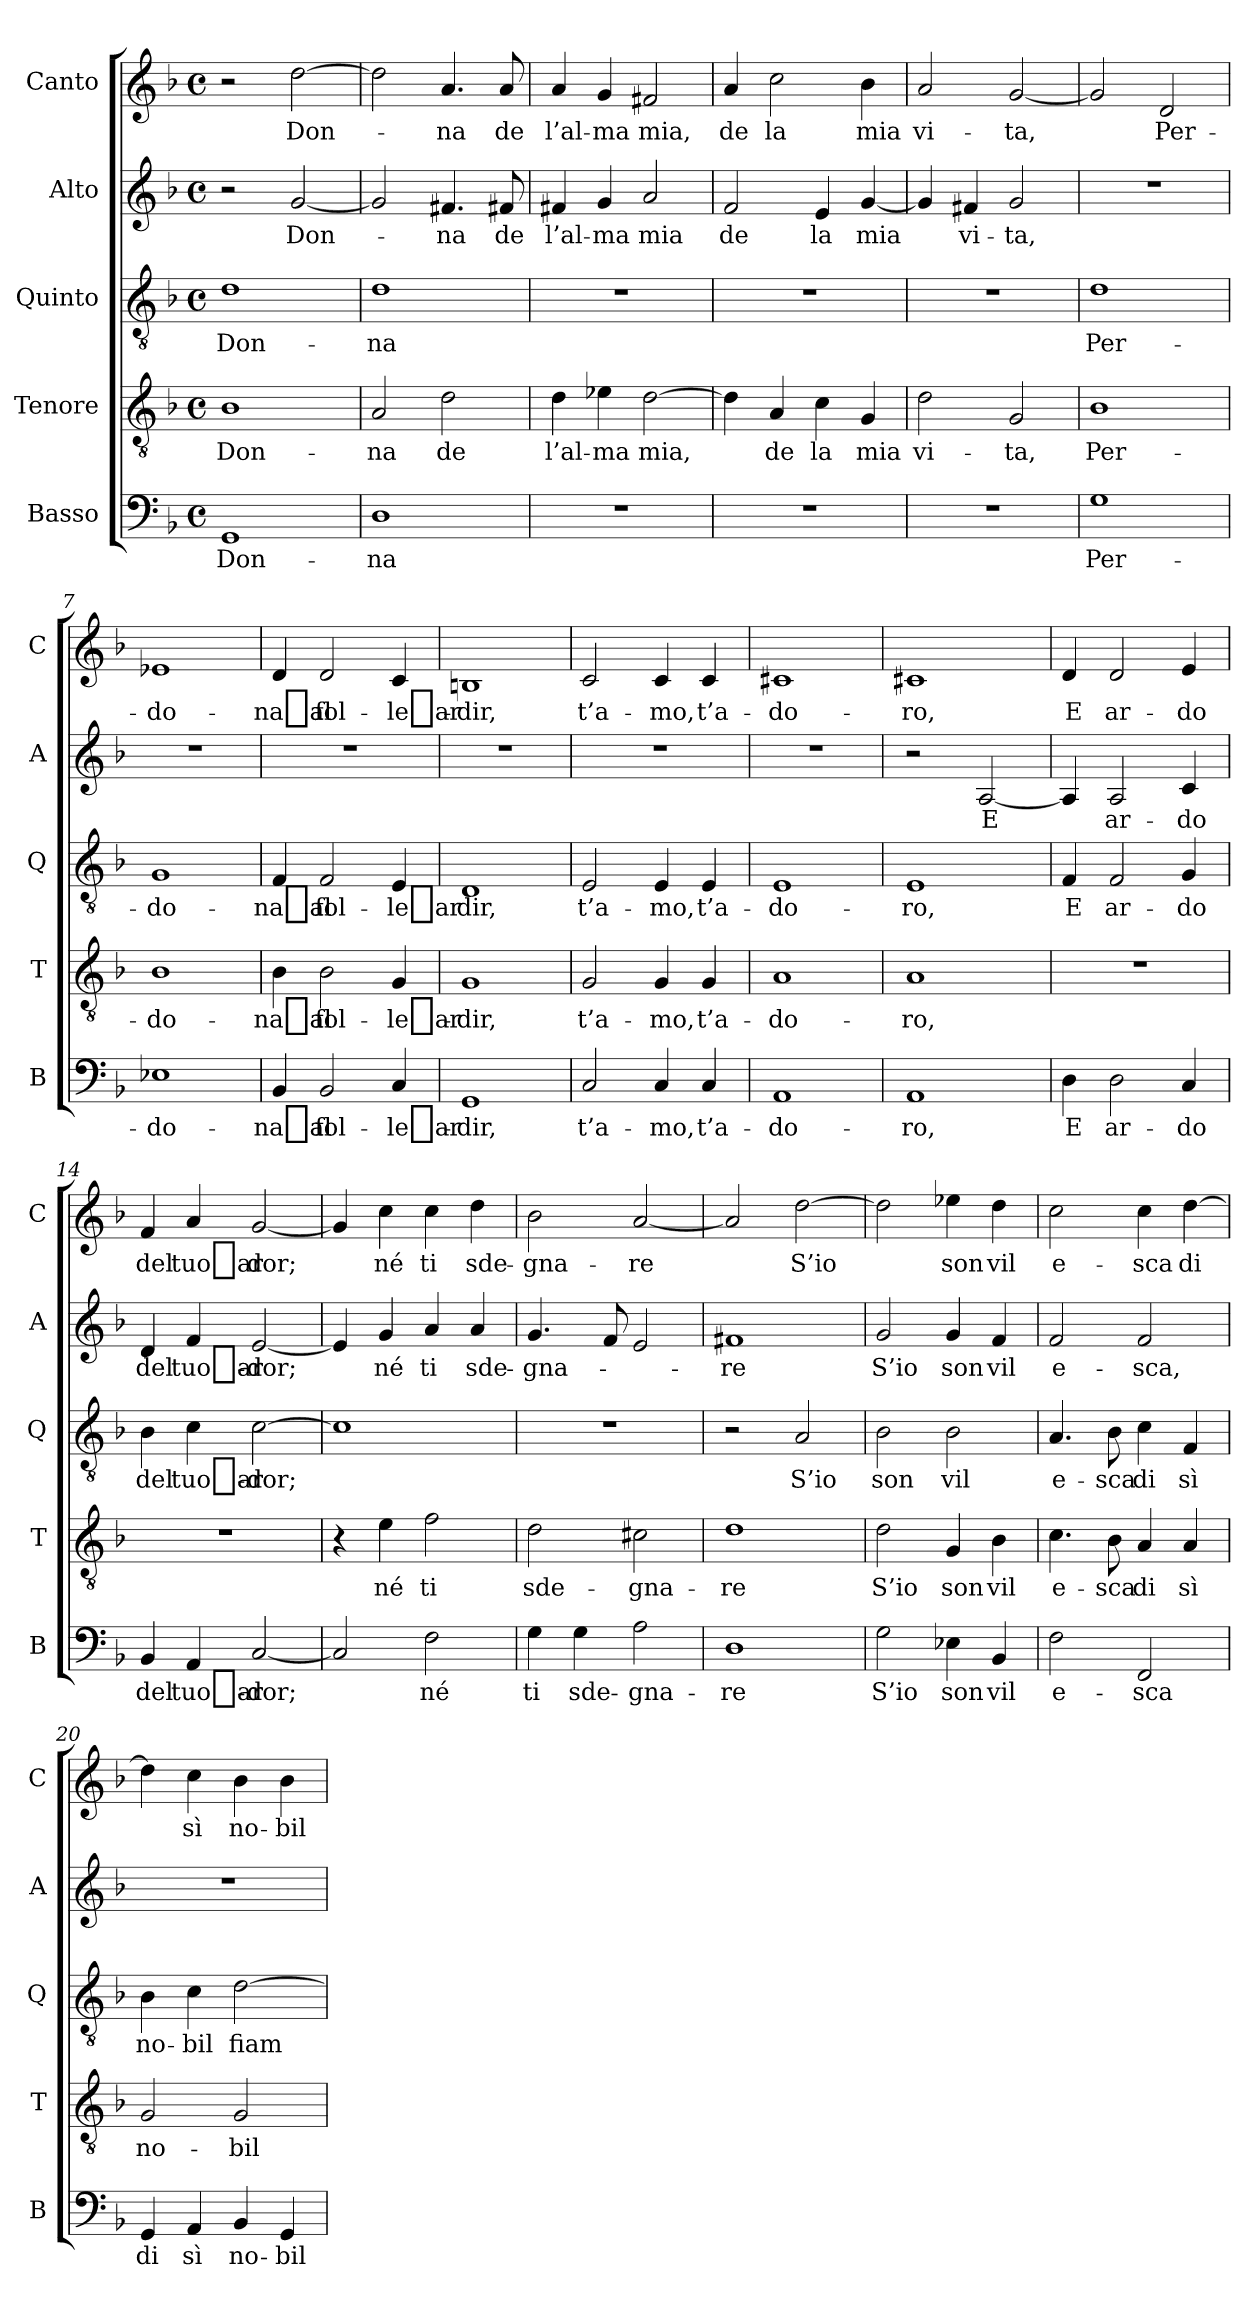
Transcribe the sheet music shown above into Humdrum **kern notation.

**kern	**text	**kern	**text	**kern	**text	**kern	**text	**kern	**text
*part5	*part5	*part4	*part4	*part3	*part3	*part2	*part2	*part1	*part1
*staff5	*staff5	*staff4	*staff4	*staff3	*staff3	*staff2	*staff2	*staff1	*staff1
*I"Basso	*	*I"Tenore	*	*I"Quinto	*	*I"Alto	*	*I"Canto	*
*I'B	*	*I'T	*	*I'Q	*	*I'A	*	*I'C	*
*clefF4	*	*clefGv2	*	*clefGv2	*	*clefG2	*	*clefG2	*
*k[b-]	*	*k[b-]	*	*k[b-]	*	*k[b-]	*	*k[b-]	*
*F:	*	*F:	*	*F:	*	*F:	*	*F:	*
*M4/4	*	*M4/4	*	*M4/4	*	*M4/4	*	*M4/4	*
*met(c)	*	*met(c)	*	*met(c)	*	*met(c)	*	*met(c)	*
=1	=1	=1	=1	=1	=1	=1	=1	=1	=1
1GG	Don-	1B-	Don-	1d	Don-	2r	.	2r	.
.	.	.	.	.	.	[2g	Don-	[2dd	Don-
=2	=2	=2	=2	=2	=2	=2	=2	=2	=2
1D	-na	2A	-na	1d	-na	2g]	.	2dd]	.
.	.	2d	-de	.	.	4.f#X	-na	4.a	-na
.	.	.	.	.	.	8f#X	-de	8a	-de
=3	=3	=3	=3	=3	=3	=3	=3	=3	=3
1r	.	4d	l’al-	1r	.	4f#X	l’al-	4a	l’al-
.	.	4e-X	-ma	.	.	4g	-ma	4g	-ma
.	.	[2d	-mia,	.	.	2a	-mia	2f#X	-mia,
=4	=4	=4	=4	=4	=4	=4	=4	=4	=4
1r	.	4d]	.	1r	.	2f	-de	4a	-de
.	.	4A	-de	.	.	.	.	2cc	-la
.	.	4c	-la	.	.	4e	-la	.	.
.	.	4G	-mia	.	.	[4g	-mia	4b-	-mia
=5	=5	=5	=5	=5	=5	=5	=5	=5	=5
1r	.	2d	vi-	1r	.	4g]	.	2a	vi-
.	.	.	.	.	.	4f#X	vi-	.	.
.	.	2G	-ta,	.	.	2g	-ta,	[2g	-ta,
=6	=6	=6	=6	=6	=6	=6	=6	=6	=6
1G	Per-	1B-	Per-	1d	Per-	1r	.	2g]	.
.	.	.	.	.	.	.	.	2d	Per-
=7	=7	=7	=7	=7	=7	=7	=7	=7	=7
1E-X	do-	1B-	do-	1G	do-	1r	.	1e-X	do-
=8	=8	=8	=8	=8	=8	=8	=8	=8	=8
4BB-	-na_al	4B-	-na_al	4F	-na_al	1r	.	4d	-na_al
2BB-	fol-	2B-	fol-	2F	fol-	.	.	2d	fol-
4C	le_ar-	4G	le_ar-	4E	-le_ar	.	.	4c	le_ar-
!!LO:LB:g=z
=9	=9	=9	=9	=9	=9	=9	=9	=9	=9
1GG	-dir,	1G	-dir,	1D	-dir,	1r	.	1Bn	-dir,
=10	=10	=10	=10	=10	=10	=10	=10	=10	=10
2C	t’a-	2G	t’a-	2E	t’a-	1r	.	2c	t’a-
4C	-mo,	4G	-mo,	4E	-mo,	.	.	4c	-mo,
4C	t’a-	4G	t’a-	4E	t’a-	.	.	4c	t’a-
=11	=11	=11	=11	=11	=11	=11	=11	=11	=11
1AA	do-	1A	do-	1E	do-	1r	.	1c#X	do-
=12	=12	=12	=12	=12	=12	=12	=12	=12	=12
1AA	-ro,	1A	-ro,	1E	-ro,	2r	.	1c#X	-ro,
.	.	.	.	.	.	[2A	-E	.	.
=13	=13	=13	=13	=13	=13	=13	=13	=13	=13
4D	-E	1r	.	4F	-E	4A]	.	4d	-E
2D	ar-	.	.	2F	ar-	2A	ar-	2d	ar-
4C	-do	.	.	4G	-do	4c	-do	4e	-do
=14	=14	=14	=14	=14	=14	=14	=14	=14	=14
4BB-	-del	1r	.	4B-	-del	4d	-del	4f	-del
4AA	tuo_ar-	.	.	4c	tuo_ar-	4f	tuo_ar-	4a	-tuo_ar
[2C	-dor;	.	.	[2c	-dor;	[2e	-dor;	[2g	-dor;
=15	=15	=15	=15	=15	=15	=15	=15	=15	=15
2C]	.	4r	.	1c]	.	4e]	.	4g]	.
.	.	4e	-né	.	.	4g	-né	4cc	-né
2F	-né	2f	-ti	.	.	4a	-ti	4cc	-ti
.	.	.	.	.	.	4a	sde-	4dd	sde-
=16	=16	=16	=16	=16	=16	=16	=16	=16	=16
4G	-ti	2d	sde-	1r	.	4.g	gna-	2b-	gna-
4G	sde-	.	.	.	.	.	.	.	.
.	.	.	.	.	.	8f	.	.	.
2A	gna-	2c#X	gna-	.	.	2e	.	[2a	-re
=17	=17	=17	=17	=17	=17	=17	=17	=17	=17
1D	-re	1d	-re	2r	.	1f#X	-re	2a]	.
.	.	.	.	2A	-S’io	.	.	[2dd	-S’io
!!LO:PB:g=z
=18	=18	=18	=18	=18	=18	=18	=18	=18	=18
2G	-S’io	2d	-S’io	2B-	-son	2g	-S’io	2dd]	.
4E-X	-son	4G	-son	2B-	-vil	4g	-son	4ee-X	-son
4BB-	-vil	4B-	-vil	.	.	4f	-vil	4dd	-vil
=19	=19	=19	=19	=19	=19	=19	=19	=19	=19
2F	e-	4.c	e-	4.A	e-	2f	e-	2cc	e-
.	.	8B-	-sca	8B-	-sca	.	.	.	.
2FF	-sca	4A	-di	4c	-di	2f	-sca,	4cc	-sca
.	.	4A	-sì	4F	-sì	.	.	[4dd	-di
=20	=20	=20	=20	=20	=20	=20	=20	=20	=20
4GG	-di	2G	no-	4B-	no-	1r	.	4dd]	.
4AA	-sì	.	.	4c	-bil	.	.	4cc	-sì
4BB-	no-	2G	-bil	[2d	fiam-	.	.	4b-	no-
4GG	-bil	.	.	.	.	.	.	4b-	-bil
=	=	=	=	=	=	=	=	=	=
*-	*-	*-	*-	*-	*-	*-	*-	*-	*-
